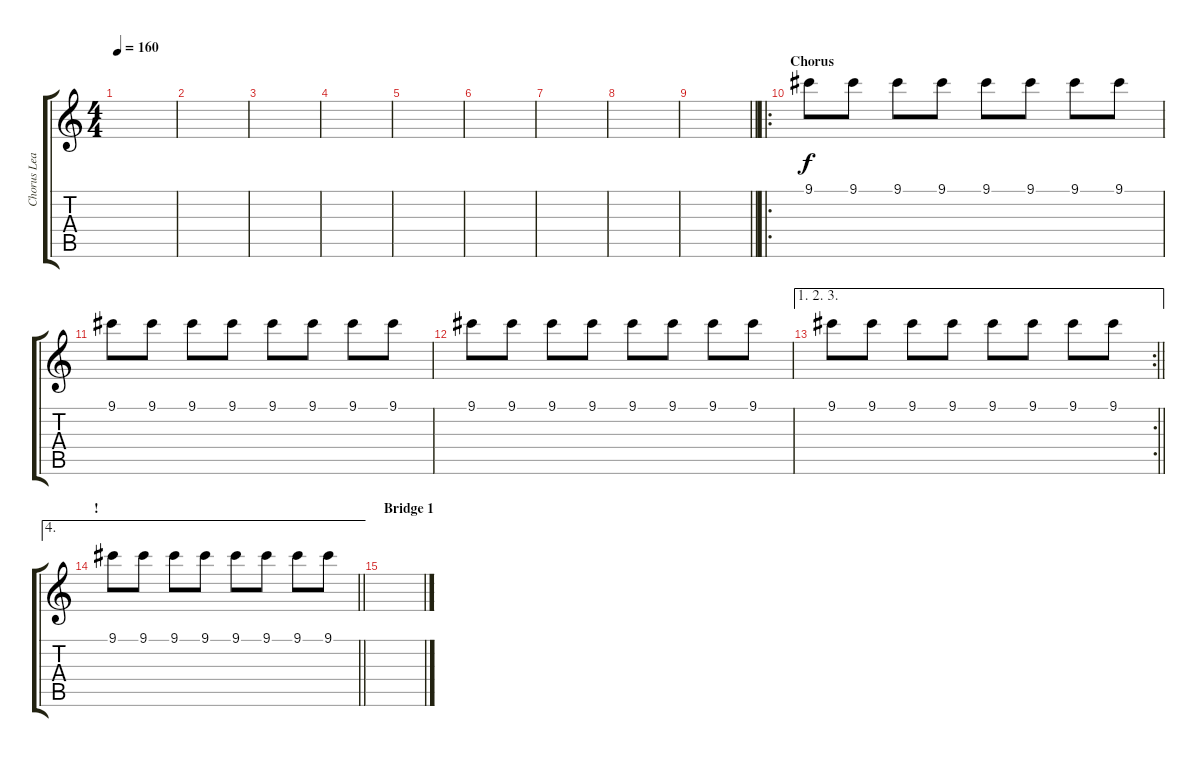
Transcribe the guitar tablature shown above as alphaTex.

\track ("Chorus Lead" "Chorus Lea") {instrument distortionguitar}
\staff {score tabs}
\tuning (E4 B3 G3 D3 A2 D2) {hide}
\ts (4 4)
\tempo 160
\clef g2
\ks c
|
|
|
|
|
|
|
|
\barLineRight lightlight
|
\ro
\section ("" "Chorus")
9.1.8 9.1.8 9.1.8 9.1.8 9.1.8 9.1.8 9.1.8 9.1.8 |
9.1.8 9.1.8 9.1.8 9.1.8 9.1.8 9.1.8 9.1.8 9.1.8 |
9.1.8 9.1.8 9.1.8 9.1.8 9.1.8 9.1.8 9.1.8 9.1.8 |
\ae (1 2 3)
\rc 2
\barLineRight lightlight
9.1.8 9.1.8 9.1.8 9.1.8 9.1.8 9.1.8 9.1.8 9.1.8 |
\ae 4
\section ("" "!")
\barLineRight lightlight
9.1.8 9.1.8 9.1.8 9.1.8 9.1.8 9.1.8 9.1.8 9.1.8 |
\section ("" "Bridge 1")
